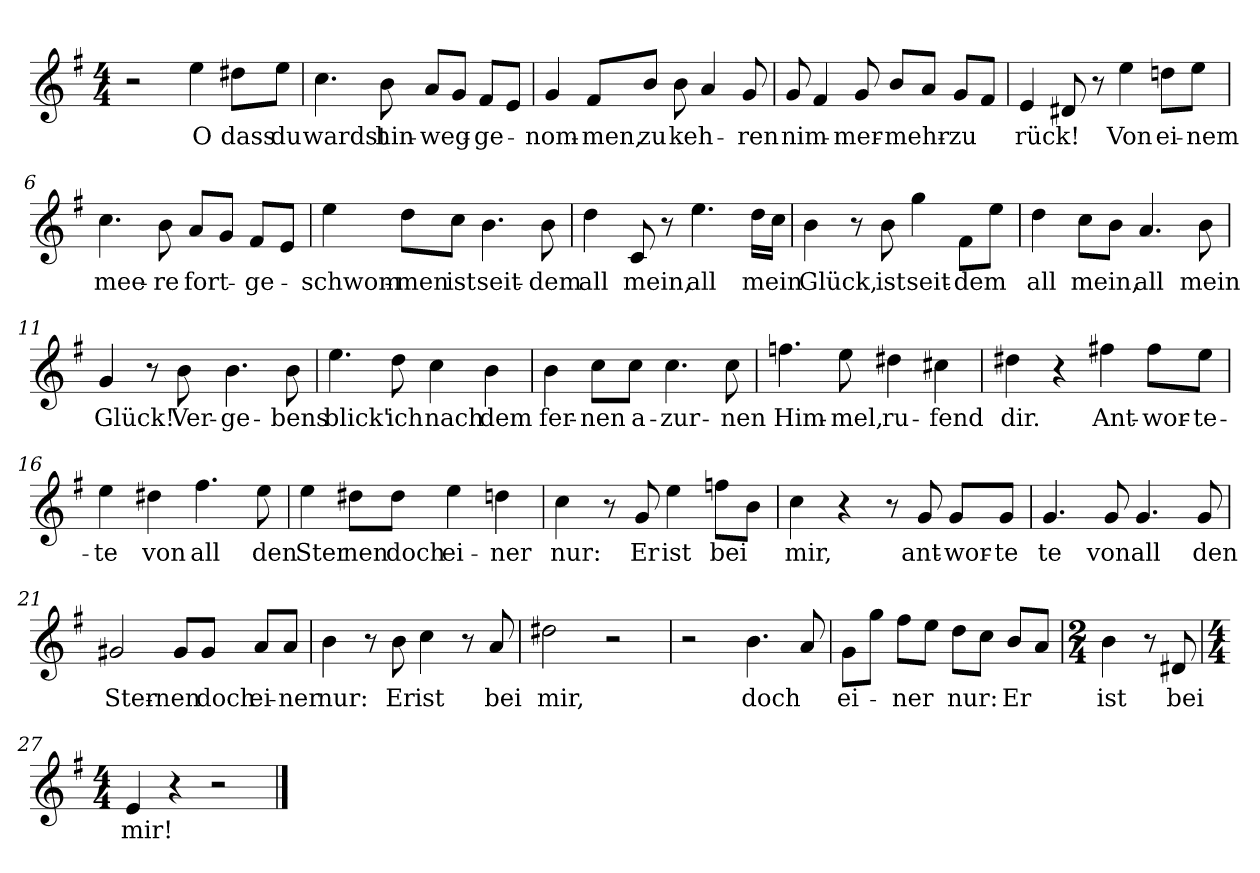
**kern	**text
*part1	*part1
*staff1	*staff1
*clefG2	*
*k[f#]	*
*M4/4	*
=1	=1
2r	.
!	!LO:LY:b
4ee\	O
!	!LO:LY:b
8dd#X\L	dass
!	!LO:LY:b
8ee\J	du
=2	=2
!	!LO:LY:b
4.cc\	wardst
!	!LO:LY:b
8b\	hin-
!	!LO:LY:b
8a/L	-weg-
8g/J	.
!	!LO:LY:b
8f#/L	-ge-
8e/J	.
=3	=3
!	!LO:LY:b
4g/	-nom-
!	!LO:LY:b
8f#/L	-men,
!	!LO:LY:b
8b/J	zu
!	!LO:LY:b
8b\	keh-
4a/	.
!	!LO:LY:b
8g/	-ren
=4	=4
!	!LO:LY:b
8g/	nim-
4f#/	.
!	!LO:LY:b
8g/	-mer-
!	!LO:LY:b
8b/L	-mehr-
8a/J	.
!	!LO:LY:b
8g/L	zu
8f#/J	.
=5	=5
!	!LO:LY:b
4e/	-rück!
8d#X/	.
8r	.
!	!LO:LY:b
4ee\	Von
!	!LO:LY:b
8ddn\L	ei-
!	!LO:LY:b
8ee\J	-nem
!!LO:LB:g=z
=6	=6
!	!LO:LY:b
4.cc\	mee-
!	!LO:LY:b
8b\	-re
!	!LO:LY:b
8a/L	fort-
8g/J	.
!	!LO:LY:b
8f#/L	-ge-
8e/J	.
=7	=7
!	!LO:LY:b
4ee\	-schwom-
!	!LO:LY:b
8dd\L	-men
!	!LO:LY:b
8cc\J	ist
!	!LO:LY:b
4.b\	seit-
!	!LO:LY:b
8b\	-dem
=8	=8
!	!LO:LY:b
4dd\	all
!	!LO:LY:b
8c/	mein,
8r	.
!	!LO:LY:b
4.ee\	all
!	!LO:LY:b
16dd\LL	mein
16cc\JJ	.
=9	=9
!	!LO:LY:b
4b\	Glück,
8r	.
!	!LO:LY:b
8b\	ist
!	!LO:LY:b
4gg\	seit-
!	!LO:LY:b
8f#\L	-dem
8ee\J	.
=10	=10
!	!LO:LY:b
4dd\	all
!	!LO:LY:b
8cc\L	mein,
8b\J	.
!	!LO:LY:b
4.a/	all
!	!LO:LY:b
8b\	mein
!!LO:LB:g=z
=11	=11
!	!LO:LY:b
4g/	Glück!
8r	.
!	!LO:LY:b
8b\	Ver-
!	!LO:LY:b
4.b\	-ge-
!	!LO:LY:b
8b\	-bens
=12	=12
!	!LO:LY:b
4.ee\	blick'
!	!LO:LY:b
8dd\	ich
!	!LO:LY:b
4cc\	nach
!	!LO:LY:b
4b\	dem
=13	=13
!	!LO:LY:b
4b\	fer-
!	!LO:LY:b
8cc\L	-nen
!	!LO:LY:b
8cc\J	a-
!	!LO:LY:b
4.cc\	-zur-
!	!LO:LY:b
8cc\	-nen
=14	=14
!	!LO:LY:b
4.ffn\	Him-
!	!LO:LY:b
8ee\	-mel,
!	!LO:LY:b
4dd#X\	ru-
!	!LO:LY:b
4cc#X\	-fend
=15	=15
!	!LO:LY:b
4dd#X\	dir.
4r	.
!	!LO:LY:b
4ff#X\	Ant-
!	!LO:LY:b
8ff#\L	-wor-
!	!LO:LY:b
8ee\J	-te-
=16	=16
!	!LO:LY:b
4ee\	-te
!	!LO:LY:b
4dd#X\	von
!	!LO:LY:b
4.ff#\	all
!	!LO:LY:b
8ee\	den
!!LO:LB:g=z
=17	=17
!	!LO:LY:b
4ee\	Ster
!	!LO:LY:b
8dd#X\L	nen
!	!LO:LY:b
8dd#\J	doch
!	!LO:LY:b
4ee\	ei-
!	!LO:LY:b
4ddn\	-ner
=18	=18
!	!LO:LY:b
4cc\	nur:
8r	.
!	!LO:LY:b
8g/	Er
!	!LO:LY:b
4ee\	ist
!	!LO:LY:b
8ffn\L	bei
8b\J	.
=19	=19
!	!LO:LY:b
4cc\	mir,
4r	.
8r	.
!	!LO:LY:b
8g/	ant-
!	!LO:LY:b
8g/L	-wor-
!	!LO:LY:b
8g/J	-te
=20	=20
!	!LO:LY:b
4.g/	-te
!	!LO:LY:b
8g/	von
!	!LO:LY:b
4.g/	all
!	!LO:LY:b
8g/	den
=21	=21
!	!LO:LY:b
2g#X/	Ster-
!	!LO:LY:b
8g#/L	-nen
!	!LO:LY:b
8g#/J	doch
!	!LO:LY:b
8a/L	ei-
!	!LO:LY:b
8a/J	-ner
=22	=22
!	!LO:LY:b
4b\	nur:
8r	.
!	!LO:LY:b
8b\	Er
!	!LO:LY:b
4cc\	ist
8r	.
!	!LO:LY:b
8a/	bei
=23	=23
!	!LO:LY:b
2dd#X\	mir,
2r	.
!!LO:LB:g=z
=24	=24
2r	.
!	!LO:LY:b
4.b\	doch
8a/	.
=25	=25
!	!LO:LY:b
8g\L	ei-
8gg\J	.
!	!LO:LY:b
8ff#\L	-ner
8ee\J	.
!	!LO:LY:b
8dd\L	nur:
8cc\J	.
!	!LO:LY:b
8b/L	Er
8a/J	.
=26	=26
*M2/4	*
!	!LO:LY:b
4b\	ist
8r	.
!	!LO:LY:b
8d#X/	bei
=27	=27
*M4/4	*
!	!LO:LY:b
4e/	mir!
4r	.
2r	.
==	==
*-	*-
